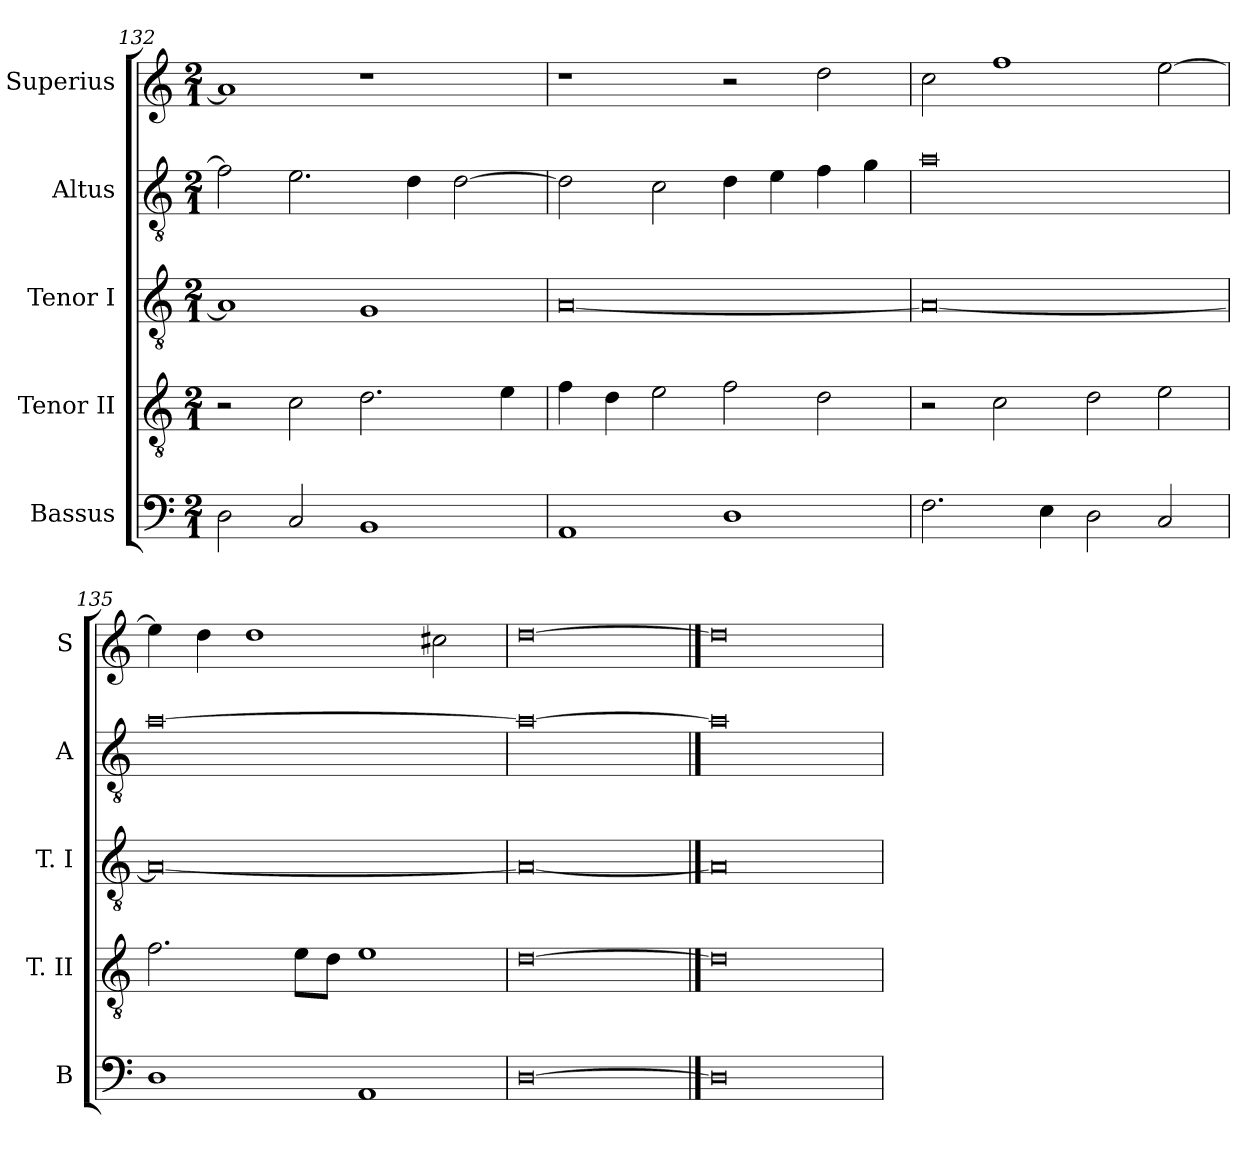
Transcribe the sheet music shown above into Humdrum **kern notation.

**kern	**kern	**kern	**kern	**kern
*part5	*part4	*part3	*part2	*part1
*staff5	*staff4	*staff3	*staff2	*staff1
*I"Bassus	*I"Tenor II	*I"Tenor I	*I"Altus	*I"Superius
*I'B	*I'T. II	*I'T. I	*I'A	*I'S
*clefF4	*clefGv2	*clefGv2	*clefGv2	*clefG2
*k[]	*k[]	*k[]	*k[]	*k[]
*C:	*C:	*C:	*C:	*C:
*M2/1	*M2/1	*M2/1	*M2/1	*M2/1
=132	=132	=132	=132	=132
2D	2r	1A]	2f]	1a]
2C	2c	.	2.e	.
1BB	2.d	1G	.	1r
.	.	.	4d	.
.	.	.	[2d	.
.	4e	.	.	.
=133	=133	=133	=133	=133
1AA	4f	[0A	2d]	1r
.	4d	.	.	.
.	2e	.	2c	.
1D	2f	.	4d	2r
.	.	.	4e	.
.	2d	.	4f	2dd
.	.	.	4g	.
=134	=134	=134	=134	=134
2.F	2r	0A_	0a	2cc
.	2c	.	.	1ff
4E	.	.	.	.
2D	2d	.	.	.
2C	2e	.	.	[2ee
=135	=135	=135	=135	=135
1D	2.f	0A_	[0a	4ee]
.	.	.	.	4dd
.	.	.	.	1dd
.	8eL	.	.	.
.	8dJ	.	.	.
1AA	1e	.	.	.
.	.	.	.	2cc#X
=136	=136	=136	=136	=136
[0D	[0d	0A_	0a_	[0dd
==137	==137	==137	==137	==137
0D]	0d]	0A]	0a]	0dd]
=	=	=	=	=
*-	*-	*-	*-	*-
